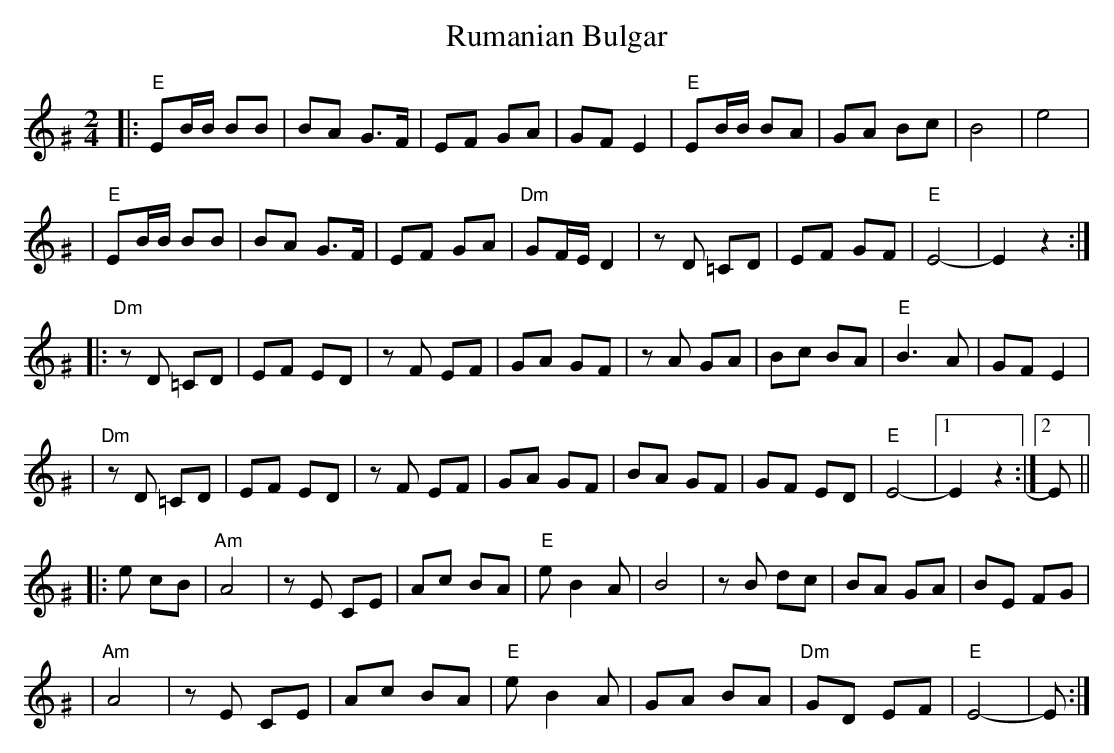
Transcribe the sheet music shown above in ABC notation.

X:1
T: Rumanian Bulgar
M: 2/4
L: 1/16
K: EPhr^G
|: "E"E2BB B2B2 \
| B2A2 G3F \
| E2F2 G2A2 \
| G2F2 E4 \
|  "E"E2BB B2A2 \
| G2A2 B2c2 \
| B8 \
| e8 |
|  "E"E2BB B2B2 \
| B2A2 G3F \
| E2F2 G2A2 \
| "Dm"G2FE D4  \
| z2D2 =C2D2 \
| E2F2 G2F2 \
| "E"E8- \
| E4 z4 :|
|: "Dm"z2D2 =C2D2 \
| E2F2 E2D2 \
| z2F2 E2F2 \
| G2A2 G2F2 \
| z2A2 G2A2 \
| B2c2 B2A2 \
| "E"B6 A2 \
| G2F2 E4 |
| "Dm"z2D2 =C2D2 \
| E2F2 E2D2 \
| z2F2 E2F2 \
| G2A2 G2F2 \
| B2A2 G2F2 \
| G2F2 E2D2 \
| "E"E8- |1 E4 z4 :|2 E2 ||
|: e2 c2B2 \
| "Am"A8 \
| z2E2 C2E2 \
| A2c2 B2A2 \
| "E"e2 B4 A2 \
| B8 \
| z2 B2 d2c2 \
| B2A2 G2A2 \
| B2E2 F2G2 |
| "Am"A8 \
|  z2E2 C2E2 \
| A2c2 B2A2 \
| "E"e2 B4 A2 \
| G2A2 B2A2 \
| "Dm"G2D2 E2F2 \
| "E"E8- \
| E2 :|
